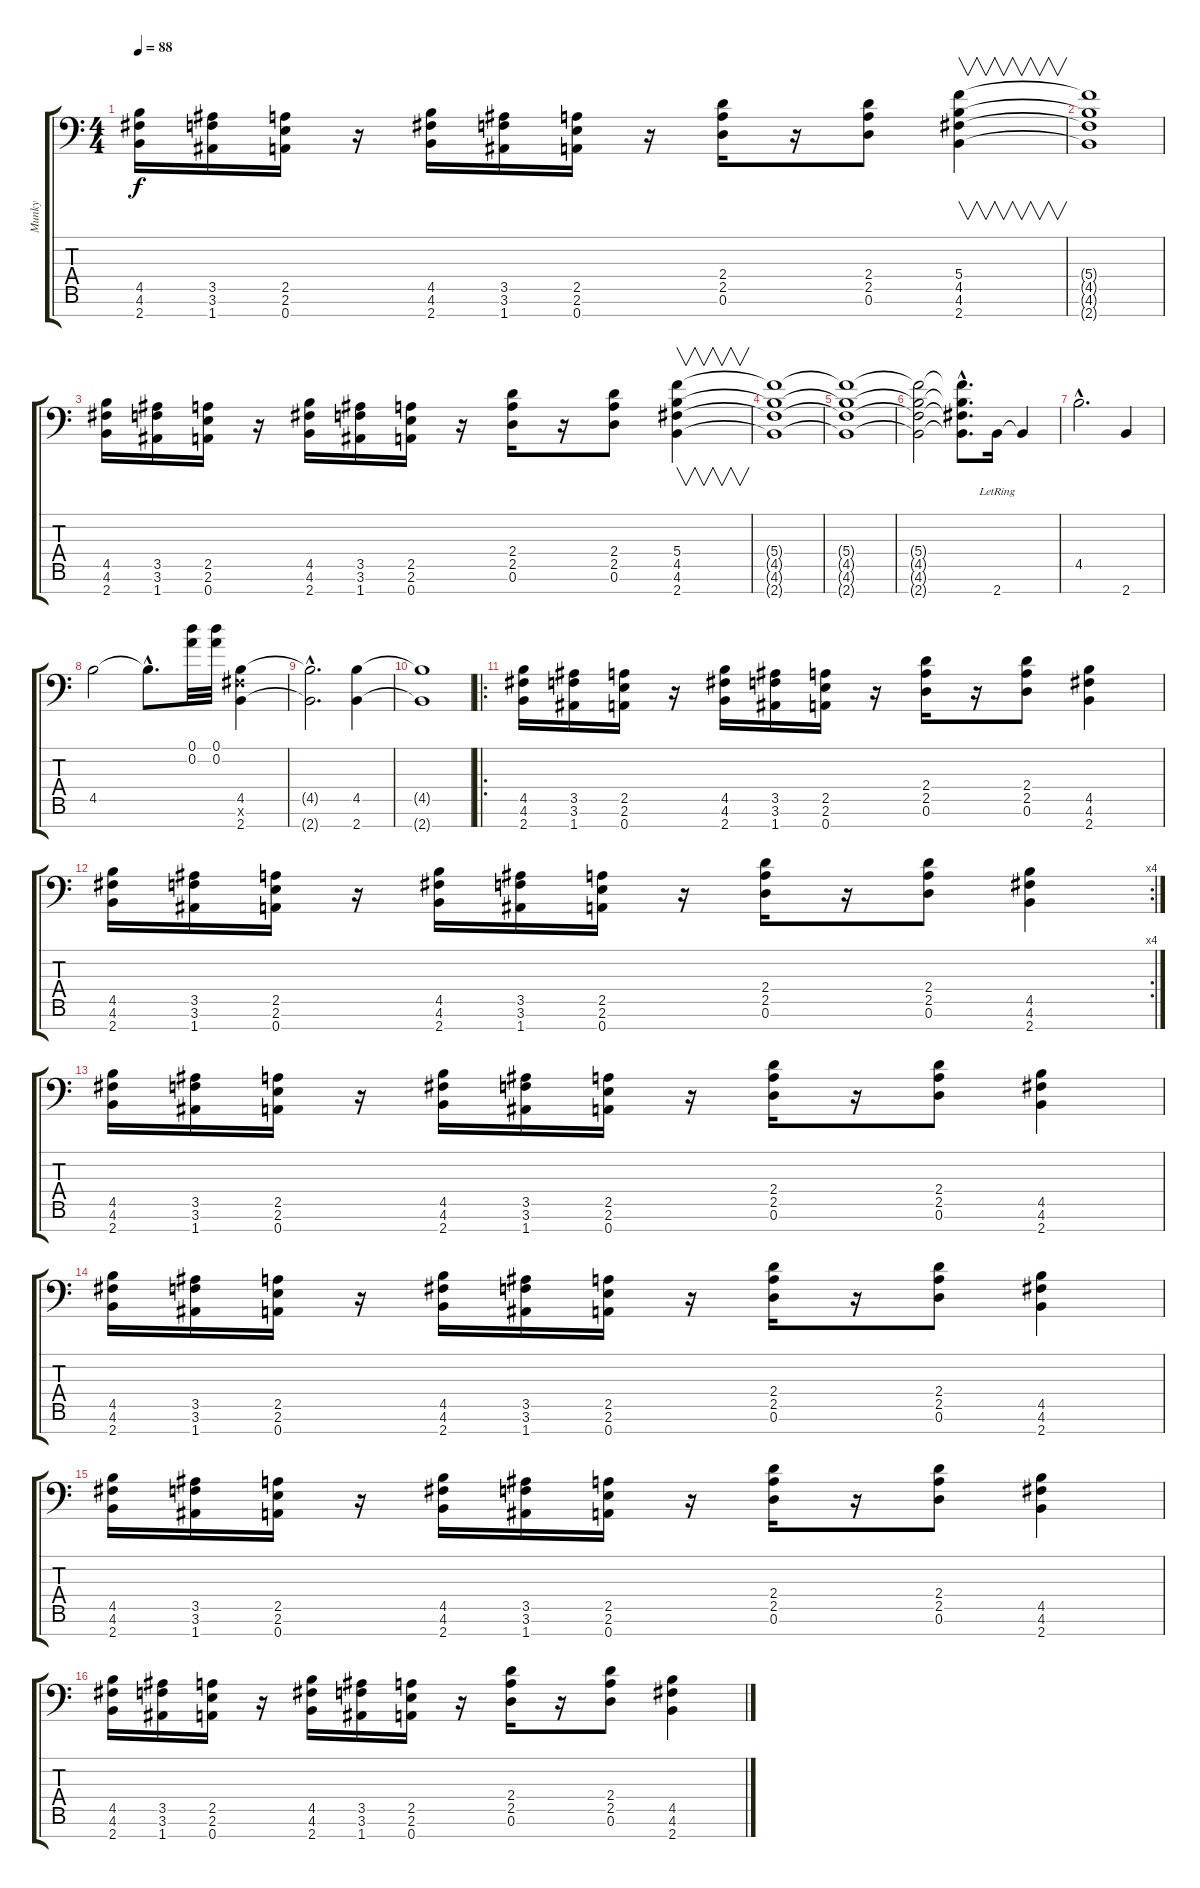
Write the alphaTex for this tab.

\track ("Munky" "Munky") {instrument distortionguitar}
\staff {score tabs}
\tuning (D4 A3 F3 C3 G2 D2 A1) {hide}
\ts (4 4)
\tempo 88
\clef f4
\ks c
(4.5 4.6 2.7).16{dy f} (3.5 3.6 1.7).16 (2.5 2.6 0.7).16 r.16 (4.5 4.6 2.7).16 (3.5 3.6 1.7).16 (2.5 2.6 0.7).16 r.16 (2.4 2.5 0.6).16 r.16 (2.4 2.5 0.6).8 (5.4 4.5 4.6 2.7).4{v} |
(5.4{t} 4.5{t} 4.6{t} 2.7{t}).1 |
(4.5 4.6 2.7).16 (3.5 3.6 1.7).16 (2.5 2.6 0.7).16 r.16 (4.5 4.6 2.7).16 (3.5 3.6 1.7).16 (2.5 2.6 0.7).16 r.16 (2.4 2.5 0.6).16 r.16 (2.4 2.5 0.6).8 (5.4 4.5 4.6 2.7).4{v} |
(5.4{t} 4.5{t} 4.6{t} 2.7{t}).1 |
(5.4{t} 4.5{t} 4.6{t} 2.7{t}).1 |
(5.4{t} 4.5{t} 4.6{t} 2.7{t}).2 (5.4{hac t} 4.5{hac t} 4.6{hac t} 2.7{hac t}).8{d} 2.7{lr}.16 2.7{t}.4 |
4.5{hac}.2{d} 2.7.4 |
4.5.2 4.5{hac t}.8{d} (0.1 0.2).32 (0.1 0.2).32 (4.5 4.6{x} 2.7).4 |
(4.5{hac t} 2.7{hac t}).2{d} (4.5 2.7).4 |
(4.5{t} 2.7{t}).1 |
\ro
(4.5 4.6 2.7).16 (3.5 3.6 1.7).16 (2.5 2.6 0.7).16 r.16 (4.5 4.6 2.7).16 (3.5 3.6 1.7).16 (2.5 2.6 0.7).16 r.16 (2.4 2.5 0.6).16 r.16 (2.4 2.5 0.6).8 (4.5 4.6 2.7).4 |
\rc 4
(4.5 4.6 2.7).16 (3.5 3.6 1.7).16 (2.5 2.6 0.7).16 r.16 (4.5 4.6 2.7).16 (3.5 3.6 1.7).16 (2.5 2.6 0.7).16 r.16 (2.4 2.5 0.6).16 r.16 (2.4 2.5 0.6).8 (4.5 4.6 2.7).4 |
(4.5 4.6 2.7).16 (3.5 3.6 1.7).16 (2.5 2.6 0.7).16 r.16 (4.5 4.6 2.7).16 (3.5 3.6 1.7).16 (2.5 2.6 0.7).16 r.16 (2.4 2.5 0.6).16 r.16 (2.4 2.5 0.6).8 (4.5 4.6 2.7).4 |
(4.5 4.6 2.7).16 (3.5 3.6 1.7).16 (2.5 2.6 0.7).16 r.16 (4.5 4.6 2.7).16 (3.5 3.6 1.7).16 (2.5 2.6 0.7).16 r.16 (2.4 2.5 0.6).16 r.16 (2.4 2.5 0.6).8 (4.5 4.6 2.7).4 |
(4.5 4.6 2.7).16 (3.5 3.6 1.7).16 (2.5 2.6 0.7).16 r.16 (4.5 4.6 2.7).16 (3.5 3.6 1.7).16 (2.5 2.6 0.7).16 r.16 (2.4 2.5 0.6).16 r.16 (2.4 2.5 0.6).8 (4.5 4.6 2.7).4 |
(4.5 4.6 2.7).16 (3.5 3.6 1.7).16 (2.5 2.6 0.7).16 r.16 (4.5 4.6 2.7).16 (3.5 3.6 1.7).16 (2.5 2.6 0.7).16 r.16 (2.4 2.5 0.6).16 r.16 (2.4 2.5 0.6).8 (4.5 4.6 2.7).4
